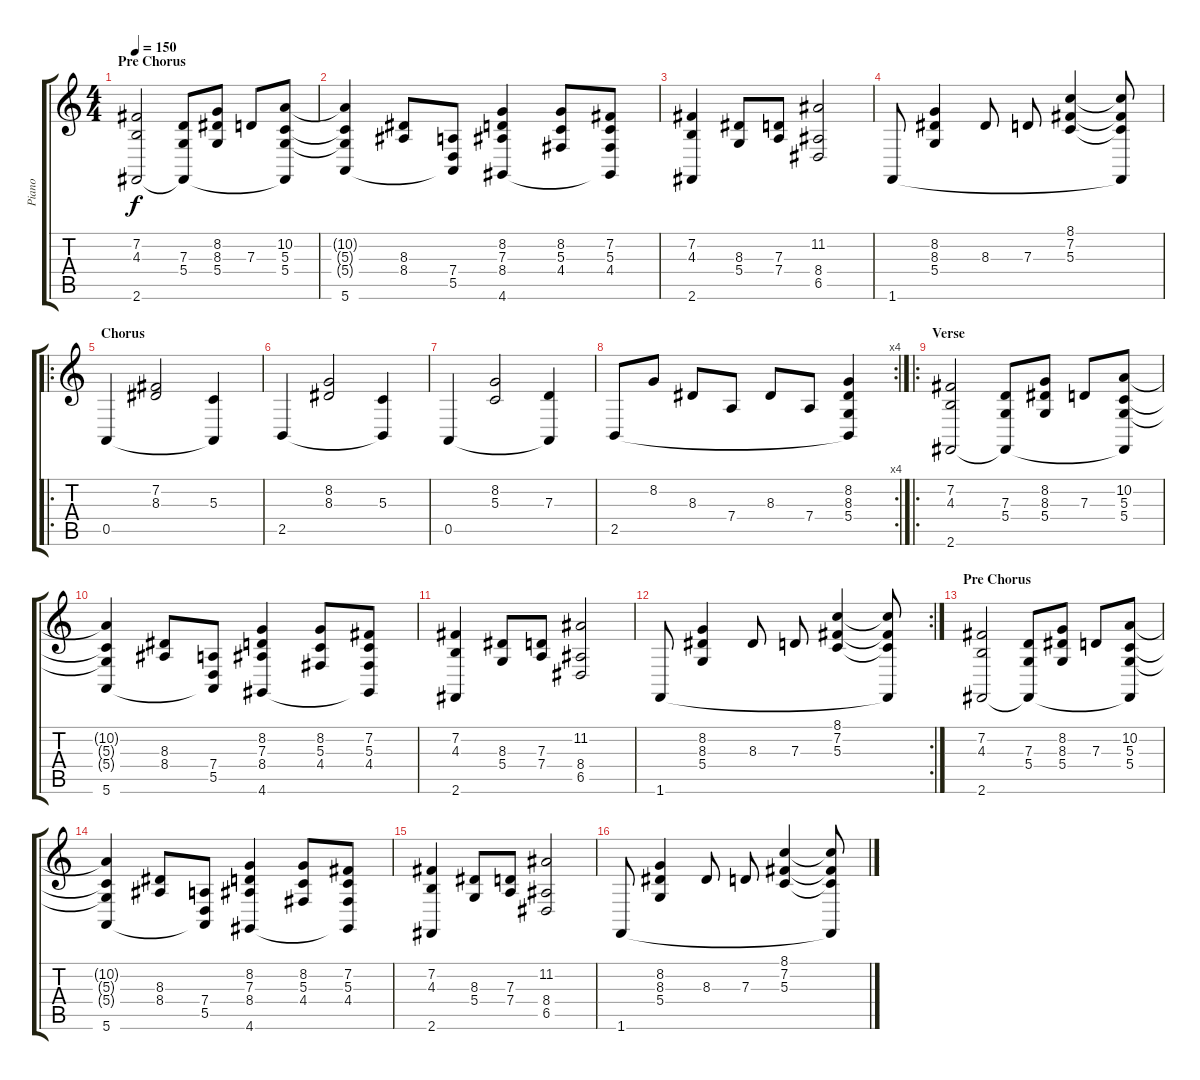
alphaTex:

\track ("Piano" "Piano") {instrument acousticgrandpiano}
\staff {score tabs}
\tuning (E4 B3 G3 D3 A2 E2) {hide}
\ts (4 4)
\section ("" "Pre Chorus")
\tempo 150
\clef g2
\ks c
(7.2 4.3 2.6).2{dy f} (7.3 5.4 2.6{t}).8 (8.2 8.3 5.4).8 7.3.8 (10.2 5.3 5.4 2.6{t}).8 |
(10.2{t} 5.3{t} 5.4{t} 5.6).4 (8.3 8.4).8 (7.4 5.5 5.6{t}).8 (8.2 7.3 8.4 4.6).4 (8.2 5.3 4.4).8 (7.2 5.3 4.4 4.6{t}).8 |
(7.2 4.3 2.6).4 (8.3 5.4).8 (7.3 7.4).8 (11.2 8.4 6.5).2 |
1.6.8 (8.2 8.3 5.4).4 8.3.8 7.3.8 (8.1 7.2 5.3).4 (8.1{t} 7.2{t} 5.3{t} 1.6{t}).8 |
\ro
\section ("" "Chorus")
0.5.4 (7.2 8.3).2 (5.3 0.5{t}).4 |
2.5.4 (8.2 8.3).2 (5.3 2.5{t}).4 |
0.5.4 (8.2 5.3).2 (7.3 0.5{t}).4 |
\rc 4
2.5.8 8.2.8 8.3.8 7.4.8 8.3.8 7.4.8 (8.2 8.3 5.4 2.5{t}).4 |
\ro
\section ("" "Verse")
(7.2 4.3 2.6).2 (7.3 5.4 2.6{t}).8 (8.2 8.3 5.4).8 7.3.8 (10.2 5.3 5.4 2.6{t}).8 |
(10.2{t} 5.3{t} 5.4{t} 5.6).4 (8.3 8.4).8 (7.4 5.5 5.6{t}).8 (8.2 7.3 8.4 4.6).4 (8.2 5.3 4.4).8 (7.2 5.3 4.4 4.6{t}).8 |
(7.2 4.3 2.6).4 (8.3 5.4).8 (7.3 7.4).8 (11.2 8.4 6.5).2 |
\rc 2
1.6.8 (8.2 8.3 5.4).4 8.3.8 7.3.8 (8.1 7.2 5.3).4 (8.1{t} 7.2{t} 5.3{t} 1.6{t}).8 |
\section ("" "Pre Chorus")
(7.2 4.3 2.6).2 (7.3 5.4 2.6{t}).8 (8.2 8.3 5.4).8 7.3.8 (10.2 5.3 5.4 2.6{t}).8 |
(10.2{t} 5.3{t} 5.4{t} 5.6).4 (8.3 8.4).8 (7.4 5.5 5.6{t}).8 (8.2 7.3 8.4 4.6).4 (8.2 5.3 4.4).8 (7.2 5.3 4.4 4.6{t}).8 |
(7.2 4.3 2.6).4 (8.3 5.4).8 (7.3 7.4).8 (11.2 8.4 6.5).2 |
1.6.8 (8.2 8.3 5.4).4 8.3.8 7.3.8 (8.1 7.2 5.3).4 (8.1{t} 7.2{t} 5.3{t} 1.6{t}).8
